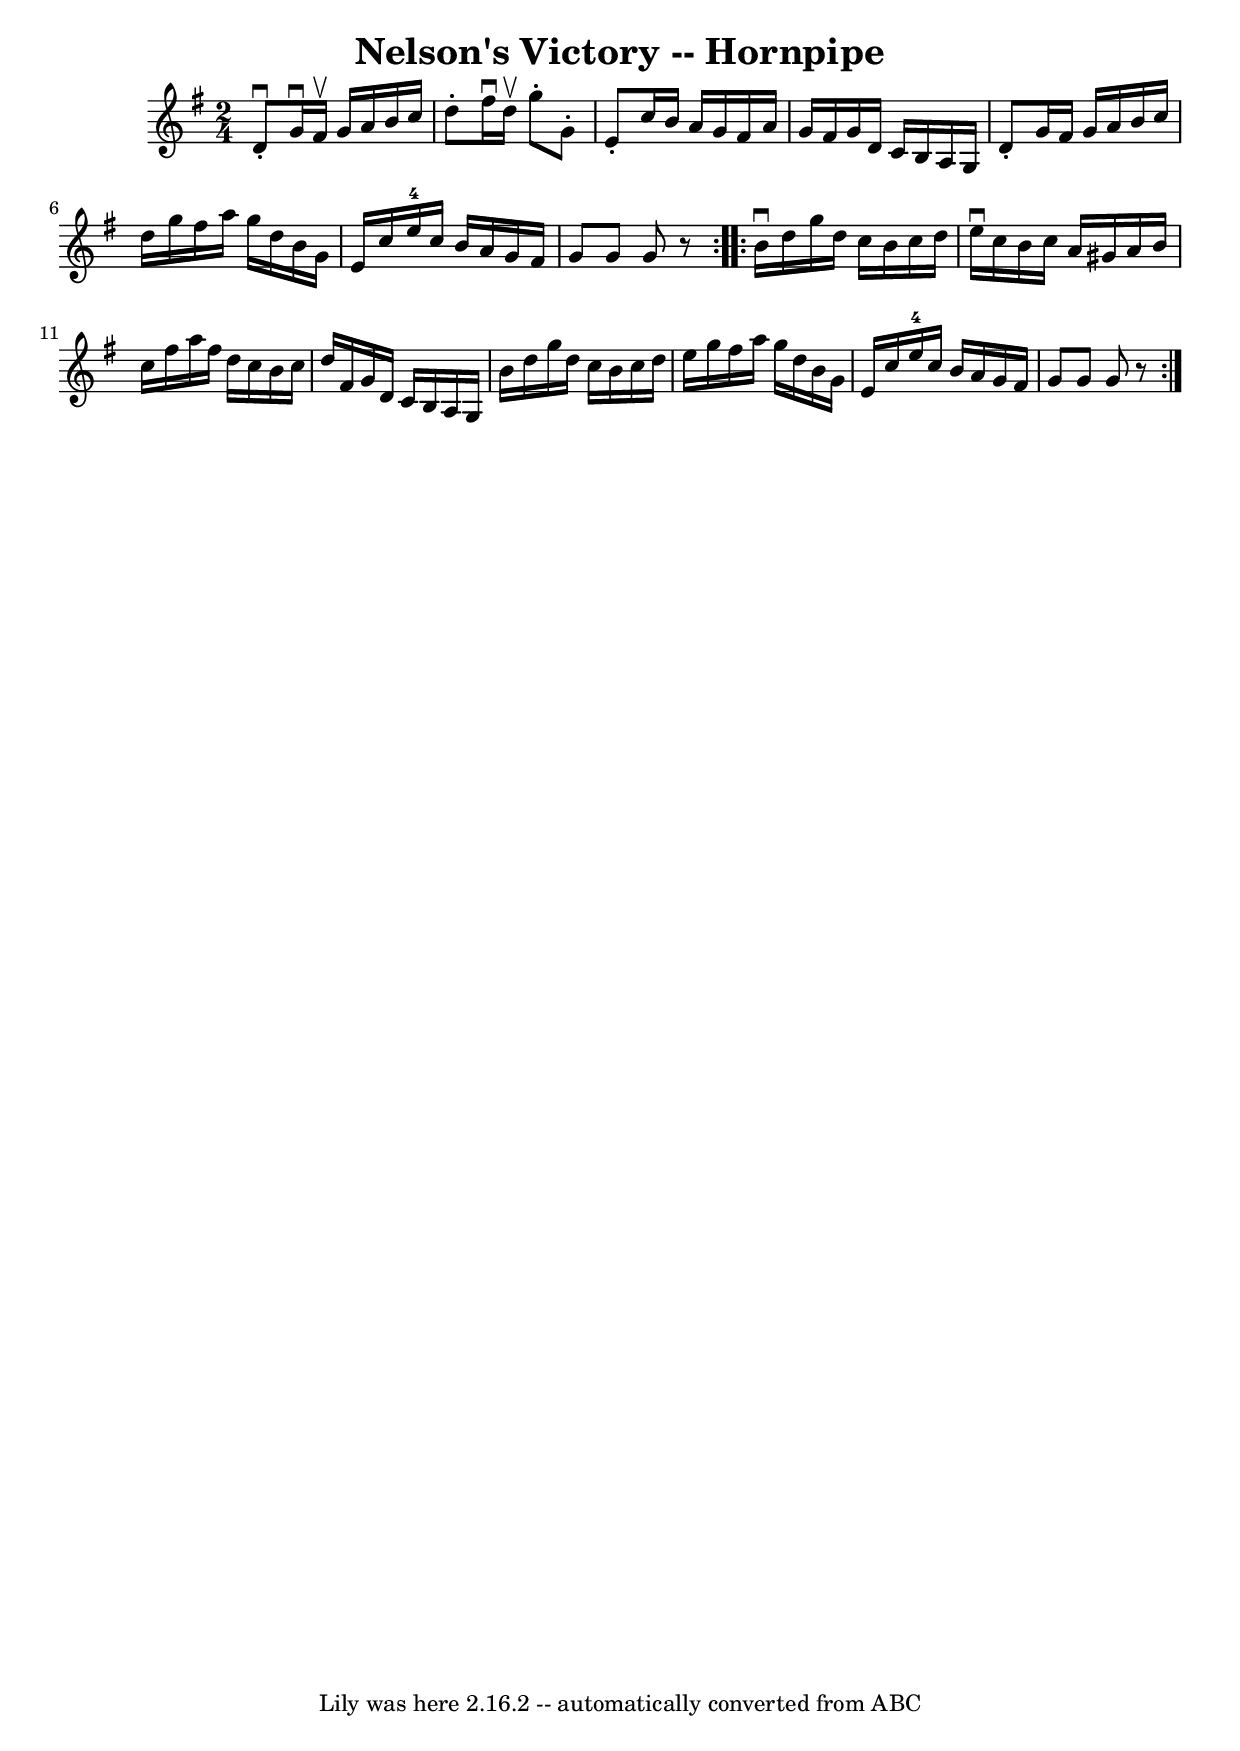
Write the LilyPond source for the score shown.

\version "2.16.2"
\include "Mammoth.ily"
\header {
  %% book = "Cole's 1000 Fiddle Tunes"
  crossRefNumber = "1"
  footnotes = ""
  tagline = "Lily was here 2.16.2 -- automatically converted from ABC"
  title = "Nelson's Victory -- Hornpipe"

}
voicedefault =  {



  \repeat volta 2 {

    \time 2/4 
    \key g \major
    d'8^\downbow-. g'16^\downbow fis'16^\upbow   
    g'16 a'16 b'16 c''16  |
    d''8 -. fis''16^\downbow d''16 
    ^\upbow g''8 -. g'8 -. |
    e'8 -. c''16 b'16 a'16 g'16    
    fis'16 a'16  |
    g'16 fis'16 g'16 d'16 c'16 b16 a16 
    g16  |
    d'8 -. g'16 fis'16 g'16 a'16 b'16 c''16  
    |
    d''16 g''16 fis''16 a''16 g''16 d''16 b'16 g'16 
    |
    e'16 c''16 e''16-4 c''16 b'16 a'16 g'16    
    fis'16  |
    g'8 g'8 g'8    r8 
  }     
  \repeat volta 2 {
    b'16 
    ^\downbow d''16 g''16 d''16 c''16 b'16 c''16 d''16  
    |
    e''16^\downbow c''16 b'16 c''16 a'16 gis'16 a'16   
    b'16  |
    c''16 fis''16 a''16 fis''16 d''16 c''16    
    b'16 c''16  |
    d''16 fis'16 g'16 d'16 c'16 b16 a16 
    g16  |
    b'16 d''16 g''16 d''16 c''16 b'16 c''16  
    d''16  |
    e''16 g''16 fis''16 a''16 g''16 d''16    
    b'16 g'16  |
    e'16 c''16 e''16-4 c''16 b'16 a'16    
    g'16 fis'16  |
    g'8 g'8 g'8    r8 
  }   

}

\score{
  <<

    \context Staff="default"
    {
      \voicedefault 
      
    }

  >>
  \layout {
    
  }
  \midi {
  }

}
